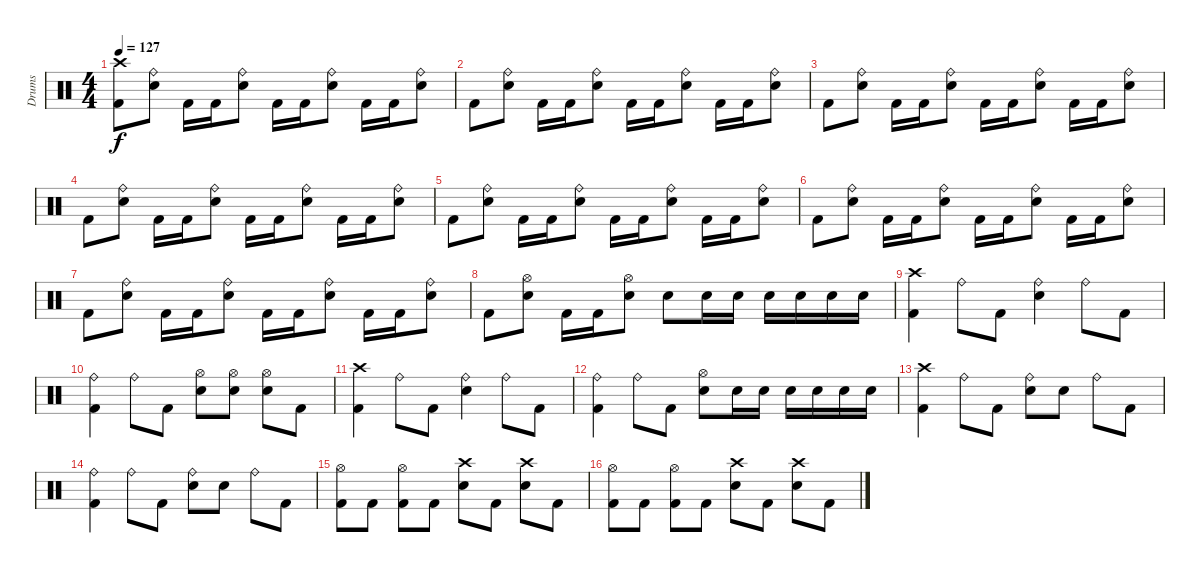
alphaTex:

\track ("Drums" "Drums") {instrument percussion}
\staff {score}
\articulation defaults
\ts (4 4)
\tempo 127
\clef neutral
\ks c
("Crash high (hit)" "Kick (hit) 2").8{dy f} ("Ride (bell)" "Snare (hit) 2").8 "Kick (hit) 2".16 "Kick (hit) 2".16 ("Ride (bell)" "Snare (hit) 2").8 "Kick (hit) 2".16 "Kick (hit) 2".16 ("Ride (bell)" "Snare (hit) 2").8 "Kick (hit) 2".16 "Kick (hit) 2".16 ("Ride (bell)" "Snare (hit) 2").8 |
"Kick (hit) 2".8 ("Ride (bell)" "Snare (hit) 2").8 "Kick (hit) 2".16 "Kick (hit) 2".16 ("Ride (bell)" "Snare (hit) 2").8 "Kick (hit) 2".16 "Kick (hit) 2".16 ("Ride (bell)" "Snare (hit) 2").8 "Kick (hit) 2".16 "Kick (hit) 2".16 ("Ride (bell)" "Snare (hit) 2").8 |
"Kick (hit) 2".8 ("Ride (bell)" "Snare (hit) 2").8 "Kick (hit) 2".16 "Kick (hit) 2".16 ("Ride (bell)" "Snare (hit) 2").8 "Kick (hit) 2".16 "Kick (hit) 2".16 ("Ride (bell)" "Snare (hit) 2").8 "Kick (hit) 2".16 "Kick (hit) 2".16 ("Ride (bell)" "Snare (hit) 2").8 |
"Kick (hit) 2".8 ("Ride (bell)" "Snare (hit) 2").8 "Kick (hit) 2".16 "Kick (hit) 2".16 ("Ride (bell)" "Snare (hit) 2").8 "Kick (hit) 2".16 "Kick (hit) 2".16 ("Ride (bell)" "Snare (hit) 2").8 "Kick (hit) 2".16 "Kick (hit) 2".16 ("Ride (bell)" "Snare (hit) 2").8 |
"Kick (hit) 2".8 ("Ride (bell)" "Snare (hit) 2").8 "Kick (hit) 2".16 "Kick (hit) 2".16 ("Ride (bell)" "Snare (hit) 2").8 "Kick (hit) 2".16 "Kick (hit) 2".16 ("Ride (bell)" "Snare (hit) 2").8 "Kick (hit) 2".16 "Kick (hit) 2".16 ("Ride (bell)" "Snare (hit) 2").8 |
"Kick (hit) 2".8 ("Ride (bell)" "Snare (hit) 2").8 "Kick (hit) 2".16 "Kick (hit) 2".16 ("Ride (bell)" "Snare (hit) 2").8 "Kick (hit) 2".16 "Kick (hit) 2".16 ("Ride (bell)" "Snare (hit) 2").8 "Kick (hit) 2".16 "Kick (hit) 2".16 ("Ride (bell)" "Snare (hit) 2").8 |
"Kick (hit) 2".8 ("Ride (bell)" "Snare (hit) 2").8 "Kick (hit) 2".16 "Kick (hit) 2".16 ("Ride (bell)" "Snare (hit) 2").8 "Kick (hit) 2".16 "Kick (hit) 2".16 ("Ride (bell)" "Snare (hit) 2").8 "Kick (hit) 2".16 "Kick (hit) 2".16 ("Ride (bell)" "Snare (hit) 2").8 |
"Kick (hit) 2".8 ("Hi-Hat (open)" "Snare (hit) 2").8 "Kick (hit) 2".16 "Kick (hit) 2".16 ("Hi-Hat (open)" "Snare (hit) 2").8 "Snare (hit) 2".8 "Snare (hit) 2".16 "Snare (hit) 2".16 "Snare (hit) 2".16 "Snare (hit) 2".16 "Snare (hit) 2".16 "Snare (hit) 2".16 |
("Crash high (hit)" "Kick (hit) 2").4 "Ride (bell)".8 "Kick (hit) 2".8 ("Ride (bell)" "Snare (hit) 2").4 "Ride (bell)".8 "Kick (hit) 2".8 |
("Ride (bell)" "Kick (hit) 2").4 "Ride (bell)".8 "Kick (hit) 2".8 ("Hi-Hat (open)" "Snare (hit) 2").8 ("Hi-Hat (open)" "Snare (hit) 2").8 ("Hi-Hat (open)" "Snare (hit) 2").8 "Kick (hit) 2".8 |
("Crash high (hit)" "Kick (hit) 2").4 "Ride (bell)".8 "Kick (hit) 2".8 ("Ride (bell)" "Snare (hit) 2").4 "Ride (bell)".8 "Kick (hit) 2".8 |
("Ride (bell)" "Kick (hit) 2").4 "Ride (bell)".8 "Kick (hit) 2".8 ("Hi-Hat (open)" "Snare (hit) 2").8 "Snare (hit) 2".16 "Snare (hit) 2".16 "Snare (hit) 2".16 "Snare (hit) 2".16 "Snare (hit) 2".16 "Snare (hit) 2".16 |
("Crash high (hit)" "Kick (hit) 2").4 "Ride (bell)".8 "Kick (hit) 2".8 ("Ride (bell)" "Snare (hit) 2").8 "Snare (hit) 2".8 "Ride (bell)".8 "Kick (hit) 2".8 |
("Ride (bell)" "Kick (hit) 2").4 "Ride (bell)".8 "Kick (hit) 2".8 ("Ride (bell)" "Snare (hit) 2").8 "Snare (hit) 2".8 "Ride (bell)".8 "Kick (hit) 2".8 |
("Hi-Hat (open)" "Kick (hit) 2").8 "Kick (hit) 2".8 ("Hi-Hat (open)" "Kick (hit) 2").8 "Kick (hit) 2".8 ("Crash high (hit)" "Snare (hit) 2").8 "Kick (hit) 2".8 ("Crash high (hit)" "Snare (hit) 2").8 "Kick (hit) 2".8 |
("Hi-Hat (open)" "Kick (hit) 2").8 "Kick (hit) 2".8 ("Hi-Hat (open)" "Kick (hit) 2").8 "Kick (hit) 2".8 ("Crash high (hit)" "Snare (hit) 2").8 "Kick (hit) 2".8 ("Crash high (hit)" "Snare (hit) 2").8 "Kick (hit) 2".8
